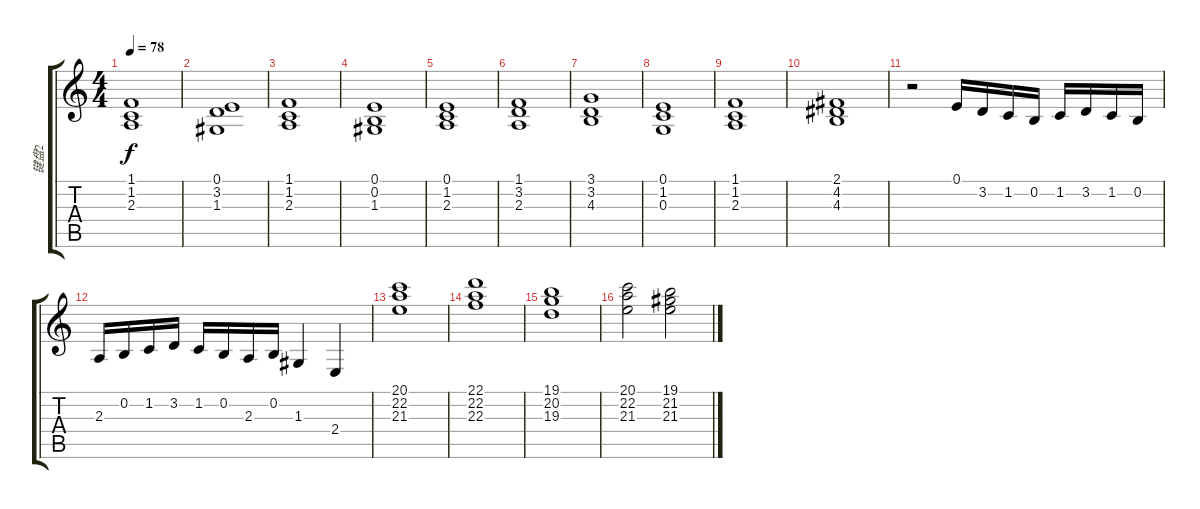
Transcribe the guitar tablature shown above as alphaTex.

\track ("键盘2" "键盘2") {instrument stringensemble2}
\staff {score tabs}
\tuning (E4 B3 G3 D3 A2 E2) {hide}
\ts (4 4)
\tempo 78
\clef g2
\ks c
(1.1 1.2 2.3).1{dy f instrument stringensemble2} |
(0.1 3.2 1.3).1 |
(1.1 1.2 2.3).1 |
(0.1 0.2 1.3).1 |
(0.1 1.2 2.3).1 |
(1.1 3.2 2.3).1 |
(3.1 3.2 4.3).1 |
(0.1 1.2 0.3).1 |
(1.1 1.2 2.3).1 |
(2.1 4.2 4.3).1 |
r.2 0.1.16 3.2.16 1.2.16 0.2.16 1.2.16 3.2.16 1.2.16 0.2.16 |
2.3.16 0.2.16 1.2.16 3.2.16 1.2.16 0.2.16 2.3.16 0.2.16 1.3.4 2.4.4 |
(20.1 22.2 21.3).1 |
(22.1 22.2 22.3).1 |
(19.1 20.2 19.3).1 |
(20.1 22.2 21.3).2 (19.1 21.2 21.3).2
